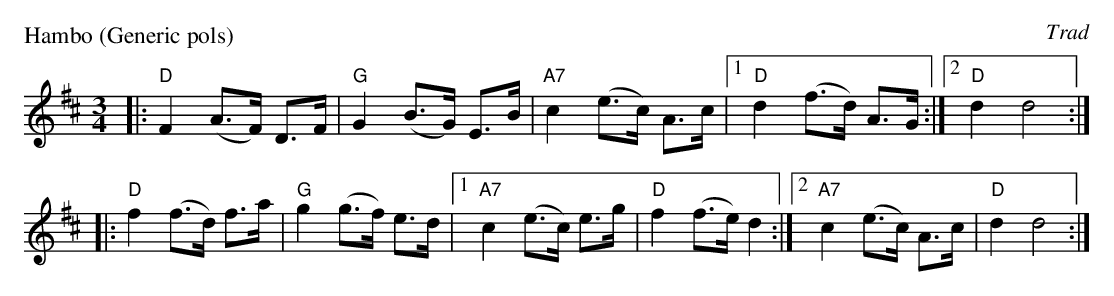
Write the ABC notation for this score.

X:1
P: Hambo (Generic pols)
O: Trad
M: 3/4
L: 1/8
K: D
|: "D"F2 (A>F) D>F | "G"G2 (B>G) E>B \
| "A7"c2 (e>c) A>c |1 "D"d2 (f>d) A>G :|2 "D"d2 d4 :|
|: "D"f2 (f>d) f>a | "G"g2 (g>f) e>d \
|1 "A7"c2 (e>c) e>g | "D"f2 (f>e) d2 \
:|2 "A7"c2 (e>c) A>c | "D"d2 d4 :|
